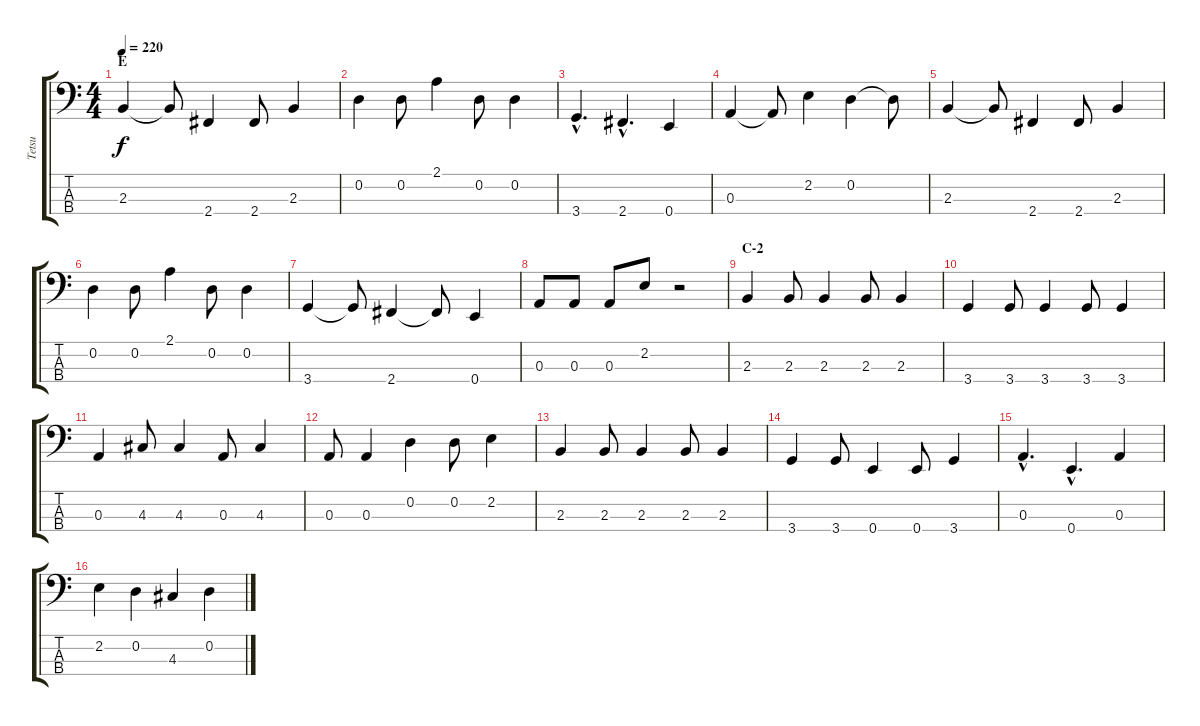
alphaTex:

\track ("Tetsu" "Tetsu") {instrument electricbasspick}
\staff {score tabs}
\tuning (G2 D2 A1 E1) {hide}
\ts (4 4)
\section ("" "E")
\tempo 220
\clef f4
\ks c
2.3.4{dy f} 2.3{t}.8 2.4.4 2.4.8 2.3.4 |
0.2.4 0.2.8 2.1.4 0.2.8 0.2.4 |
3.4{hac}.4{d} 2.4{hac}.4{d} 0.4.4 |
0.3.4 0.3{t}.8 2.2.4 0.2.4 0.2{t}.8 |
2.3.4 2.3{t}.8 2.4.4 2.4.8 2.3.4 |
0.2.4 0.2.8 2.1.4 0.2.8 0.2.4 |
3.4.4 3.4{t}.8 2.4.4 2.4{t}.8 0.4.4 |
0.3.8 0.3.8 0.3.8 2.2.8 r.2 |
\section ("" "C-2")
2.3.4 2.3.8 2.3.4 2.3.8 2.3.4 |
3.4.4 3.4.8 3.4.4 3.4.8 3.4.4 |
0.3.4 4.3.8 4.3.4 0.3.8 4.3.4 |
0.3.8 0.3.4 0.2.4 0.2.8 2.2.4 |
2.3.4 2.3.8 2.3.4 2.3.8 2.3.4 |
3.4.4 3.4.8 0.4.4 0.4.8 3.4.4 |
0.3{hac}.4{d} 0.4{hac}.4{d} 0.3.4 |
2.2.4 0.2.4 4.3.4 0.2.4
